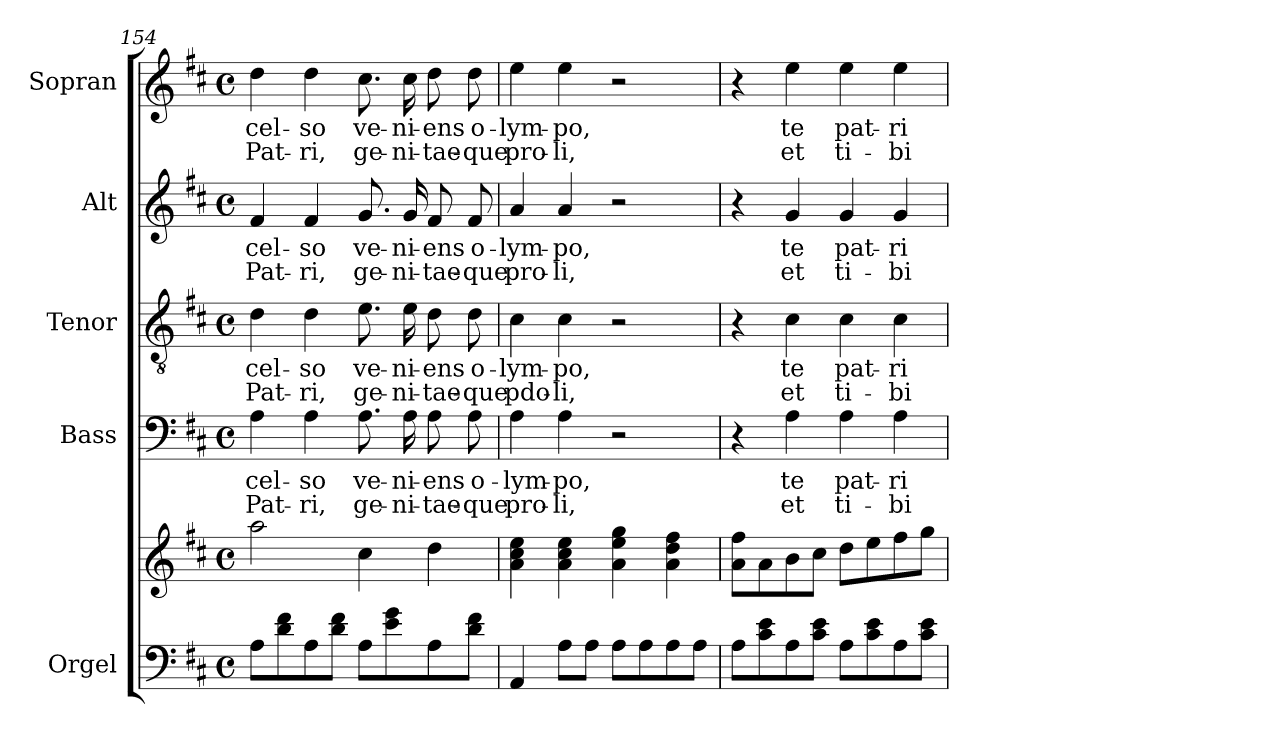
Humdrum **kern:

**kern	**kern	**kern	**text	**text	**kern	**text	**text	**kern	**text	**text	**kern	**text	**text
*part5	*part5	*part4	*part4	*part4	*part3	*part3	*part3	*part2	*part2	*part2	*part1	*part1	*part1
*staff6	*staff5	*staff4	*staff4	*staff4	*staff3	*staff3	*staff3	*staff2	*staff2	*staff2	*staff1	*staff1	*staff1
*I"Orgel	*	*I"Bass	*	*	*I"Tenor	*	*	*I"Alt	*	*	*I"Sopran	*	*
*I'Org.	*	*I'B.	*	*	*I'T.	*	*	*I'A.	*	*	*I'S.	*	*
*clefF4	*clefG2	*clefF4	*	*	*clefGv2	*	*	*clefG2	*	*	*clefG2	*	*
*k[f#c#]	*k[f#c#]	*k[f#c#]	*	*	*k[f#c#]	*	*	*k[f#c#]	*	*	*k[f#c#]	*	*
*D:	*D:	*D:	*	*	*D:	*	*	*D:	*	*	*D:	*	*
*M4/4	*M4/4	*M4/4	*	*	*M4/4	*	*	*M4/4	*	*	*M4/4	*	*
*met(c)	*met(c)	*met(c)	*	*	*met(c)	*	*	*met(c)	*	*	*met(c)	*	*
=154	=154	=154	=154	=154	=154	=154	=154	=154	=154	=154	=154	=154	=154
!	!	!	!LO:LY:b	!LO:LY:b	!	!LO:LY:b	!LO:LY:b	!	!LO:LY:b	!LO:LY:b	!	!LO:LY:b	!LO:LY:b
8A\L	2aa\	4A\	cel-	Pat-	4d\	cel-	Pat-	4f#/	cel-	Pat-	4dd\	cel-	Pat-
8d\ 8f#\	.	.	.	.	.	.	.	.	.	.	.	.	.
!	!	!	!LO:LY:b	!LO:LY:b	!	!LO:LY:b	!LO:LY:b	!	!LO:LY:b	!LO:LY:b	!	!LO:LY:b	!LO:LY:b
8A\	.	4A\	-so	-ri,	4d\	-so	-ri,	4f#/	-so	-ri,	4dd\	-so	-ri,
8d\ 8f#\J	.	.	.	.	.	.	.	.	.	.	.	.	.
!	!	!	!LO:LY:b	!LO:LY:b	!	!LO:LY:b	!LO:LY:b	!	!LO:LY:b	!LO:LY:b	!	!LO:LY:b	!LO:LY:b
8A\L	4cc#\	8.A\	ve-	ge-	8.e\	ve-	ge-	8.g/	ve-	ge-	8.cc#\	ve-	ge-
8e\ 8g\	.	.	.	.	.	.	.	.	.	.	.	.	.
!	!	!	!LO:LY:b	!LO:LY:b	!	!LO:LY:b	!LO:LY:b	!	!LO:LY:b	!LO:LY:b	!	!LO:LY:b	!LO:LY:b
.	.	16A\	-ni-	-ni-	16e\	-ni-	-ni-	16g/	-ni-	-ni-	16cc#\	-ni-	-ni-
!	!	!	!LO:LY:b	!LO:LY:b	!	!LO:LY:b	!LO:LY:b	!	!LO:LY:b	!LO:LY:b	!	!LO:LY:b	!LO:LY:b
8A\	4dd\	8A\	-ens	-tae-	8d\	-ens	-tae-	8f#/	-ens	-tae-	8dd\	-ens	-tae-
!	!	!	!LO:LY:b	!LO:LY:b	!	!LO:LY:b	!LO:LY:b	!	!LO:LY:b	!LO:LY:b	!	!LO:LY:b	!LO:LY:b
8d\ 8f#\J	.	8A\	o-	-que	8d\	o-	-que	8f#/	o-	-que	8dd\	o-	-que
=155	=155	=155	=155	=155	=155	=155	=155	=155	=155	=155	=155	=155	=155
!	!	!	!LO:LY:b	!LO:LY:b	!	!LO:LY:b	!LO:LY:b	!	!LO:LY:b	!LO:LY:b	!	!LO:LY:b	!LO:LY:b
4AA/	4a\ 4cc#\ 4ee\	4A\	-lym-	pro-	4c#\	-lym-	pdo-	4a/	-lym-	pro-	4ee\	-lym-	pro-
!	!	!	!LO:LY:b	!LO:LY:b	!	!LO:LY:b	!LO:LY:b	!	!LO:LY:b	!LO:LY:b	!	!LO:LY:b	!LO:LY:b
8A\L	4a\ 4cc#\ 4ee\	4A\	-po,	-li,	4c#\	-po,	-li,	4a/	-po,	-li,	4ee\	-po,	-li,
8A\J	.	.	.	.	.	.	.	.	.	.	.	.	.
8A\L	4a\ 4ee\ 4gg\	2r	.	.	2r	.	.	2r	.	.	2r	.	.
8A\	.	.	.	.	.	.	.	.	.	.	.	.	.
8A\	4a\ 4dd\ 4ff#\	.	.	.	.	.	.	.	.	.	.	.	.
8A\J	.	.	.	.	.	.	.	.	.	.	.	.	.
!!LO:PB:g=z
=156	=156	=156	=156	=156	=156	=156	=156	=156	=156	=156	=156	=156	=156
8A\L	8a\ 8ff#\L	4r	.	.	4r	.	.	4r	.	.	4r	.	.
8c#\ 8e\	8a\	.	.	.	.	.	.	.	.	.	.	.	.
!	!	!	!LO:LY:b	!LO:LY:b	!	!LO:LY:b	!LO:LY:b	!	!LO:LY:b	!LO:LY:b	!	!LO:LY:b	!LO:LY:b
8A\	8b\	4A\	te	et	4c#\	te	et	4g/	te	et	4ee\	te	et
8c#\ 8e\J	8cc#\J	.	.	.	.	.	.	.	.	.	.	.	.
!	!	!	!LO:LY:b	!LO:LY:b	!	!LO:LY:b	!LO:LY:b	!	!LO:LY:b	!LO:LY:b	!	!LO:LY:b	!LO:LY:b
8A\L	8dd\L	4A\	pat-	ti-	4c#\	pat-	ti-	4g/	pat-	ti-	4ee\	pat-	ti-
8c#\ 8e\	8ee\	.	.	.	.	.	.	.	.	.	.	.	.
!	!	!	!LO:LY:b	!LO:LY:b	!	!LO:LY:b	!LO:LY:b	!	!LO:LY:b	!LO:LY:b	!	!LO:LY:b	!LO:LY:b
8A\	8ff#\	4A\	-ri	-bi	4c#\	-ri	-bi	4g/	-ri	-bi	4ee\	-ri	-bi
8c#\ 8e\J	8gg\J	.	.	.	.	.	.	.	.	.	.	.	.
=	=	=	=	=	=	=	=	=	=	=	=	=	=
*-	*-	*-	*-	*-	*-	*-	*-	*-	*-	*-	*-	*-	*-
